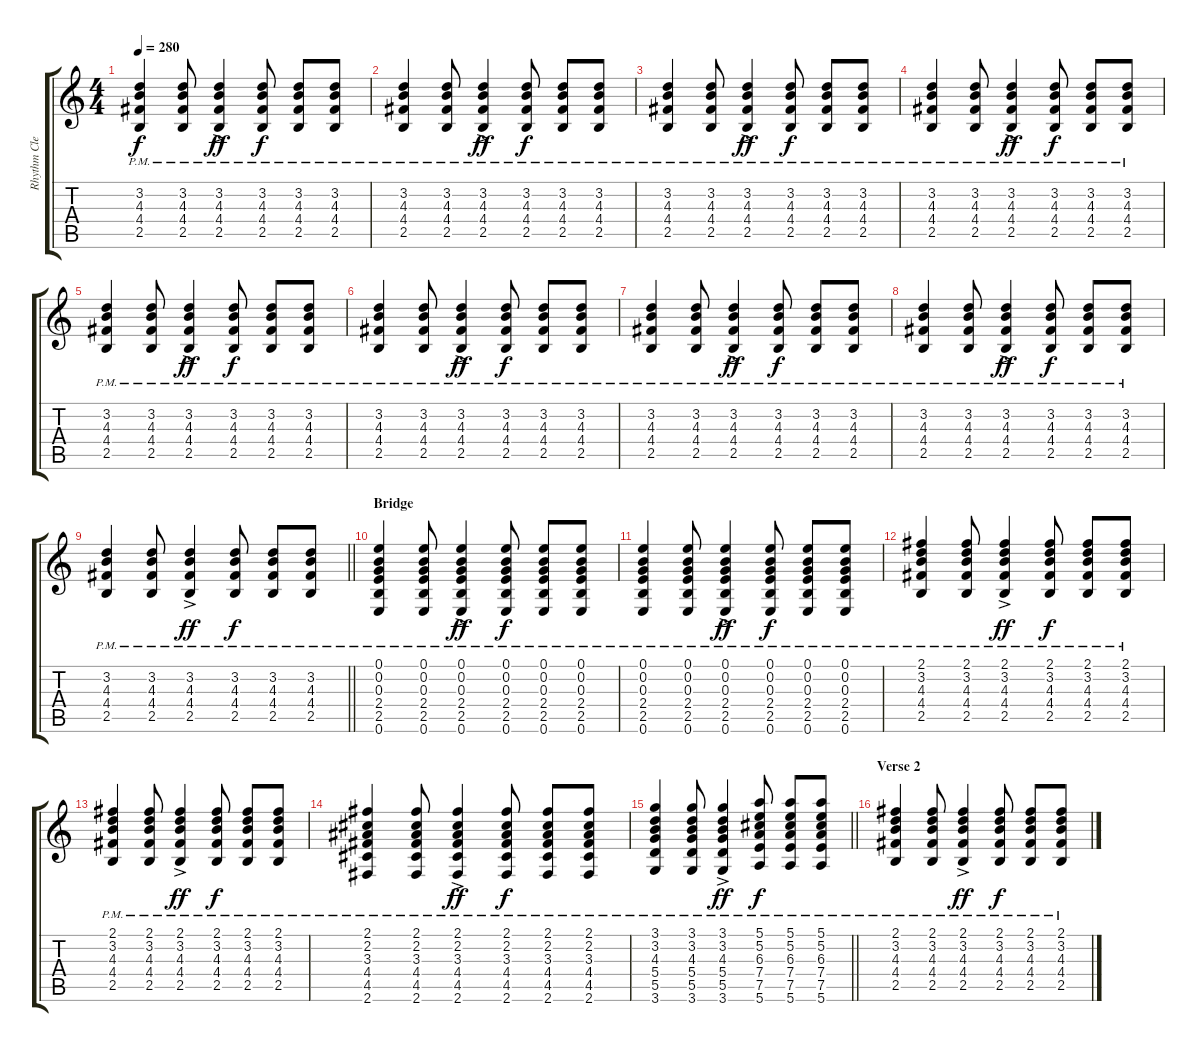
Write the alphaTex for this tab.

\track ("Rhythm Clean" "Rhythm Cle") {instrument acousticguitarsteel}
\staff {score tabs}
\tuning (E4 B3 G3 D3 A2 E2) {hide}
\ts (4 4)
\tempo 280
\clef g2
\ks c
(3.2{pm} 4.3{pm} 4.4{pm} 2.5{pm}).4{dy f} (3.2{pm} 4.3{pm} 4.4{pm} 2.5{pm}).8 (3.2{ac pm} 4.3{pm} 4.4{pm} 2.5{pm}).4{dy ff} (3.2{pm} 4.3{pm} 4.4{pm} 2.5{pm}).8{dy f} (3.2{pm} 4.3{pm} 4.4{pm} 2.5{pm}).8 (3.2{pm} 4.3{pm} 4.4{pm} 2.5{pm}).8 |
(3.2{pm} 4.3{pm} 4.4{pm} 2.5{pm}).4 (3.2{pm} 4.3{pm} 4.4{pm} 2.5{pm}).8 (3.2{pm} 4.3{pm} 4.4{ac pm} 2.5{pm}).4{dy ff} (3.2{pm} 4.3{pm} 4.4{pm} 2.5{pm}).8{dy f} (3.2{pm} 4.3{pm} 4.4{pm} 2.5{pm}).8 (3.2{pm} 4.3{pm} 4.4{pm} 2.5{pm}).8 |
(3.2{pm} 4.3{pm} 4.4{pm} 2.5{pm}).4 (3.2{pm} 4.3{pm} 4.4{pm} 2.5{pm}).8 (3.2{pm} 4.3{pm} 4.4{ac pm} 2.5{pm}).4{dy ff} (3.2{pm} 4.3{pm} 4.4{pm} 2.5{pm}).8{dy f} (3.2{pm} 4.3{pm} 4.4{pm} 2.5{pm}).8 (3.2{pm} 4.3{pm} 4.4{pm} 2.5{pm}).8 |
(3.2{pm} 4.3{pm} 4.4{pm} 2.5{pm}).4 (3.2{pm} 4.3{pm} 4.4{pm} 2.5{pm}).8 (3.2{pm} 4.3{ac pm} 4.4{pm} 2.5{pm}).4{dy ff} (3.2{pm} 4.3{pm} 4.4{pm} 2.5{pm}).8{dy f} (3.2{pm} 4.3{pm} 4.4{pm} 2.5{pm}).8 (3.2{pm} 4.3{pm} 4.4{pm} 2.5{pm}).8 |
(3.2{pm} 4.3{pm} 4.4{pm} 2.5{pm}).4 (3.2{pm} 4.3{pm} 4.4{pm} 2.5{pm}).8 (3.2{ac pm} 4.3{pm} 4.4{pm} 2.5{pm}).4{dy ff} (3.2{pm} 4.3{pm} 4.4{pm} 2.5{pm}).8{dy f} (3.2{pm} 4.3{pm} 4.4{pm} 2.5{pm}).8 (3.2{pm} 4.3{pm} 4.4{pm} 2.5{pm}).8 |
(3.2{pm} 4.3{pm} 4.4{pm} 2.5{pm}).4 (3.2{pm} 4.3{pm} 4.4{pm} 2.5{pm}).8 (3.2{pm} 4.3{pm} 4.4{ac pm} 2.5{pm}).4{dy ff} (3.2{pm} 4.3{pm} 4.4{pm} 2.5{pm}).8{dy f} (3.2{pm} 4.3{pm} 4.4{pm} 2.5{pm}).8 (3.2{pm} 4.3{pm} 4.4{pm} 2.5{pm}).8 |
(3.2{pm} 4.3{pm} 4.4{pm} 2.5{pm}).4 (3.2{pm} 4.3{pm} 4.4{pm} 2.5{pm}).8 (3.2{pm} 4.3{pm} 4.4{ac pm} 2.5{pm}).4{dy ff} (3.2{pm} 4.3{pm} 4.4{pm} 2.5{pm}).8{dy f} (3.2{pm} 4.3{pm} 4.4{pm} 2.5{pm}).8 (3.2{pm} 4.3{pm} 4.4{pm} 2.5{pm}).8 |
(3.2{pm} 4.3{pm} 4.4{pm} 2.5{pm}).4 (3.2{pm} 4.3{pm} 4.4{pm} 2.5{pm}).8 (3.2{pm} 4.3{ac pm} 4.4{pm} 2.5{pm}).4{dy ff} (3.2{pm} 4.3{pm} 4.4{pm} 2.5{pm}).8{dy f} (3.2{pm} 4.3{pm} 4.4{pm} 2.5{pm}).8 (3.2{pm} 4.3{pm} 4.4{pm} 2.5{pm}).8 |
\barLineRight lightlight
(3.2{pm} 4.3{pm} 4.4{pm} 2.5{pm}).4 (3.2{pm} 4.3{pm} 4.4{pm} 2.5{pm}).8 (3.2{ac pm} 4.3{pm} 4.4{pm} 2.5{pm}).4{dy ff} (3.2{pm} 4.3{pm} 4.4{pm} 2.5{pm}).8{dy f} (3.2{pm} 4.3{pm} 4.4{pm} 2.5{pm}).8 (3.2{pm} 4.3{pm} 4.4{pm} 2.5{pm}).8 |
\section ("" "Bridge")
(0.1 0.2{pm} 0.3{pm} 2.4{pm} 2.5{pm} 0.6).4 (0.1 0.2{pm} 0.3{pm} 2.4{pm} 2.5{pm} 0.6).8 (0.1 0.2{pm} 0.3{pm} 2.4{ac pm} 2.5{pm} 0.6).4{dy ff} (0.1 0.2{pm} 0.3{pm} 2.4{pm} 2.5{pm} 0.6).8{dy f} (0.1 0.2{pm} 0.3{pm} 2.4{pm} 2.5{pm} 0.6).8 (0.1 0.2{pm} 0.3{pm} 2.4{pm} 2.5{pm} 0.6).8 |
(0.1 0.2{pm} 0.3{pm} 2.4{pm} 2.5{pm} 0.6).4 (0.1 0.2{pm} 0.3{pm} 2.4{pm} 2.5{pm} 0.6).8 (0.1 0.2{pm} 0.3{pm} 2.4{ac pm} 2.5{pm} 0.6).4{dy ff} (0.1 0.2{pm} 0.3{pm} 2.4{pm} 2.5{pm} 0.6).8{dy f} (0.1 0.2{pm} 0.3{pm} 2.4{pm} 2.5{pm} 0.6).8 (0.1 0.2{pm} 0.3{pm} 2.4{pm} 2.5{pm} 0.6).8 |
(2.1 3.2{pm} 4.3{pm} 4.4{pm} 2.5{pm}).4 (2.1 3.2{pm} 4.3{pm} 4.4{pm} 2.5{pm}).8 (2.1 3.2{pm} 4.3{pm} 4.4{ac pm} 2.5{pm}).4{dy ff} (2.1 3.2{pm} 4.3{pm} 4.4{pm} 2.5{pm}).8{dy f} (2.1 3.2{pm} 4.3{pm} 4.4{pm} 2.5{pm}).8 (2.1 3.2{pm} 4.3{pm} 4.4{pm} 2.5{pm}).8 |
(2.1 3.2{pm} 4.3{pm} 4.4{pm} 2.5{pm}).4 (2.1 3.2{pm} 4.3{pm} 4.4{pm} 2.5{pm}).8 (2.1 3.2{pm} 4.3{pm} 4.4{ac pm} 2.5{pm}).4{dy ff} (2.1 3.2{pm} 4.3{pm} 4.4{pm} 2.5{pm}).8{dy f} (2.1 3.2{pm} 4.3{pm} 4.4{pm} 2.5{pm}).8 (2.1 3.2{pm} 4.3{pm} 4.4{pm} 2.5{pm}).8 |
(2.1 2.2{pm} 3.3{pm} 4.4{pm} 4.5{pm} 2.6).4 (2.1 2.2{pm} 3.3{pm} 4.4{pm} 4.5{pm} 2.6).8 (2.1 2.2{pm} 3.3{ac pm} 4.4{pm} 4.5{pm} 2.6).4{dy ff} (2.1 2.2{pm} 3.3{pm} 4.4{pm} 4.5{pm} 2.6).8{dy f} (2.1 2.2{pm} 3.3{pm} 4.4{pm} 4.5{pm} 2.6).8 (2.1 2.2{pm} 3.3{pm} 4.4{pm} 4.5{pm} 2.6).8 |
\barLineRight lightlight
(3.1 3.2{pm} 4.3{pm} 5.4{pm} 5.5{pm} 3.6).4 (3.1 3.2{pm} 4.3{pm} 5.4{pm} 5.5{pm} 3.6).8 (3.1 3.2{ac pm} 4.3{pm} 5.4{pm} 5.5{pm} 3.6).4{dy ff} (5.1 5.2{pm} 6.3{pm} 7.4{pm} 7.5{pm} 5.6).8{dy f} (5.1 5.2{pm} 6.3{pm} 7.4{pm} 7.5{pm} 5.6).8 (5.1 5.2{pm} 6.3{pm} 7.4{pm} 7.5{pm} 5.6).8 |
\section ("" "Verse 2")
(2.1 3.2{pm} 4.3{pm} 4.4{pm} 2.5{pm}).4 (2.1 3.2{pm} 4.3{pm} 4.4{pm} 2.5{pm}).8 (2.1 3.2{pm} 4.3{pm} 4.4{ac pm} 2.5{pm}).4{dy ff} (2.1 3.2{pm} 4.3{pm} 4.4{pm} 2.5{pm}).8{dy f} (2.1 3.2{pm} 4.3{pm} 4.4{pm} 2.5{pm}).8 (2.1 3.2{pm} 4.3{pm} 4.4{pm} 2.5{pm}).8
